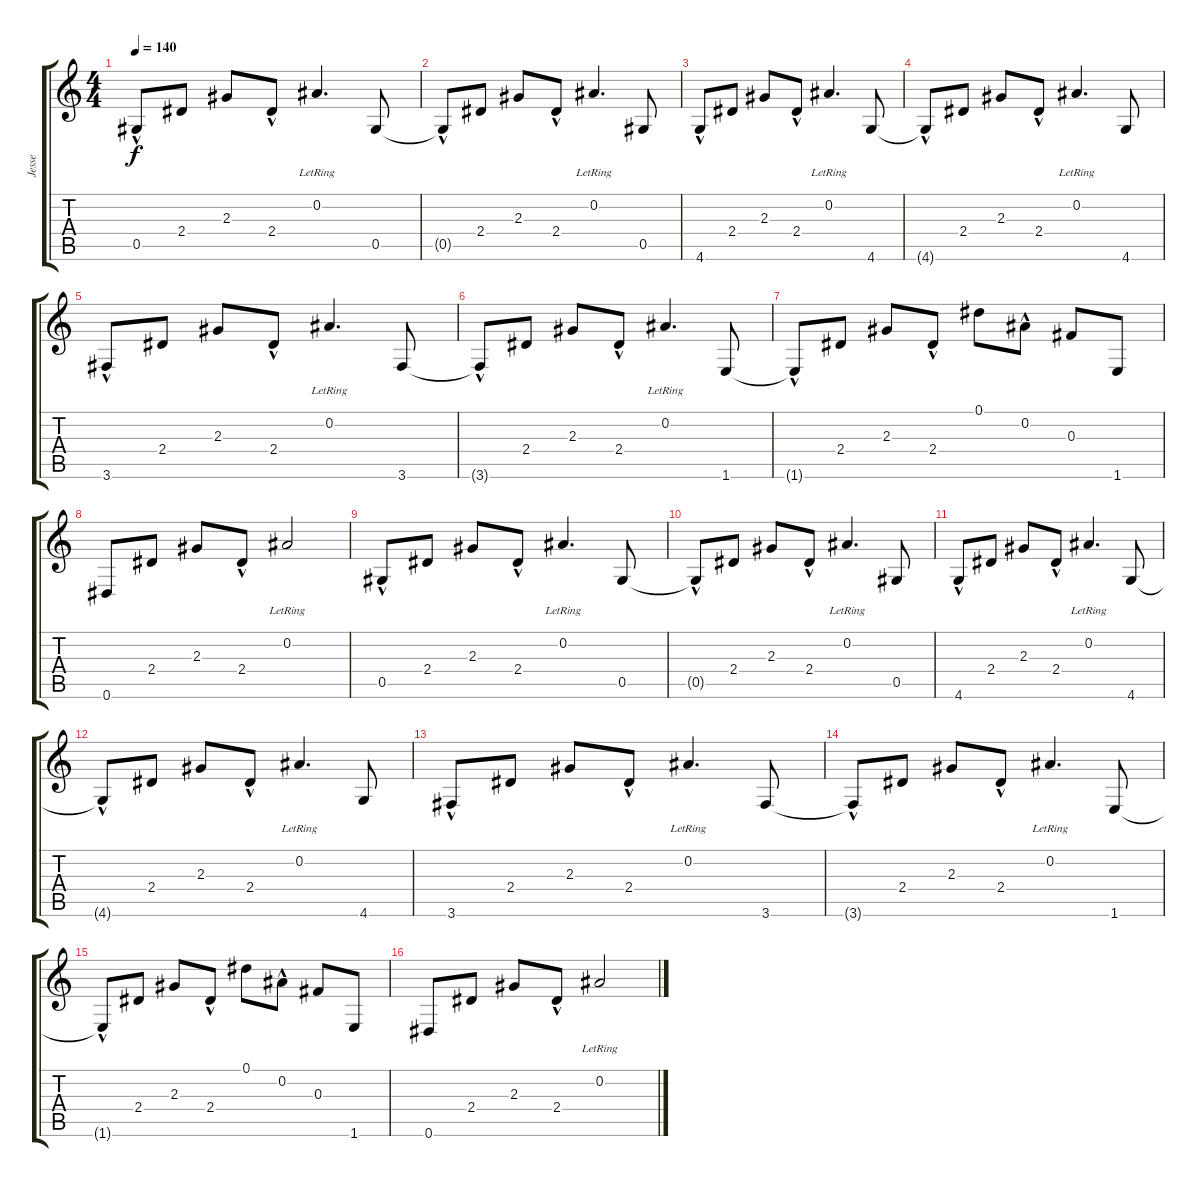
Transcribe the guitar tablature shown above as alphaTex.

\track ("Jesse" "Jesse") {instrument overdrivenguitar}
\staff {score tabs}
\tuning (Eb4 Bb3 Gb3 Db3 Ab2 Eb2) {hide}
\ts (4 4)
\tempo 140
\clef g2
\ks c
0.5{hac}.8{dy f instrument electricguitarclean} 2.4.8 2.3.8 2.4{hac}.8 0.2{lr}.4{d} 0.5.8 |
0.5{hac t}.8 2.4.8 2.3.8 2.4{hac}.8 0.2{lr}.4{d} 0.5.8 |
4.6{hac}.8 2.4.8 2.3.8 2.4{hac}.8 0.2{lr}.4{d} 4.6.8 |
4.6{hac t}.8 2.4.8 2.3.8 2.4{hac}.8 0.2{lr}.4{d} 4.6.8 |
3.6{hac}.8 2.4.8 2.3.8 2.4{hac}.8 0.2{lr}.4{d} 3.6.8 |
3.6{hac t}.8 2.4.8 2.3.8 2.4{hac}.8 0.2{lr}.4{d} 1.6.8 |
1.6{hac t}.8 2.4.8 2.3.8 2.4{hac}.8 0.1.8 0.2{hac}.8 0.3.8 1.6.8 |
0.6.8 2.4.8 2.3.8 2.4{hac}.8 0.2{lr}.2 |
0.5{hac}.8 2.4.8 2.3.8 2.4{hac}.8 0.2{lr}.4{d} 0.5.8 |
0.5{hac t}.8 2.4.8 2.3.8 2.4{hac}.8 0.2{lr}.4{d} 0.5.8 |
4.6{hac}.8 2.4.8 2.3.8 2.4{hac}.8 0.2{lr}.4{d} 4.6.8 |
4.6{hac t}.8 2.4.8 2.3.8 2.4{hac}.8 0.2{lr}.4{d} 4.6.8 |
3.6{hac}.8 2.4.8 2.3.8 2.4{hac}.8 0.2{lr}.4{d} 3.6.8 |
3.6{hac t}.8 2.4.8 2.3.8 2.4{hac}.8 0.2{lr}.4{d} 1.6.8 |
1.6{hac t}.8 2.4.8 2.3.8 2.4{hac}.8 0.1.8 0.2{hac}.8 0.3.8 1.6.8 |
0.6.8 2.4.8 2.3.8 2.4{hac}.8 0.2{lr}.2
